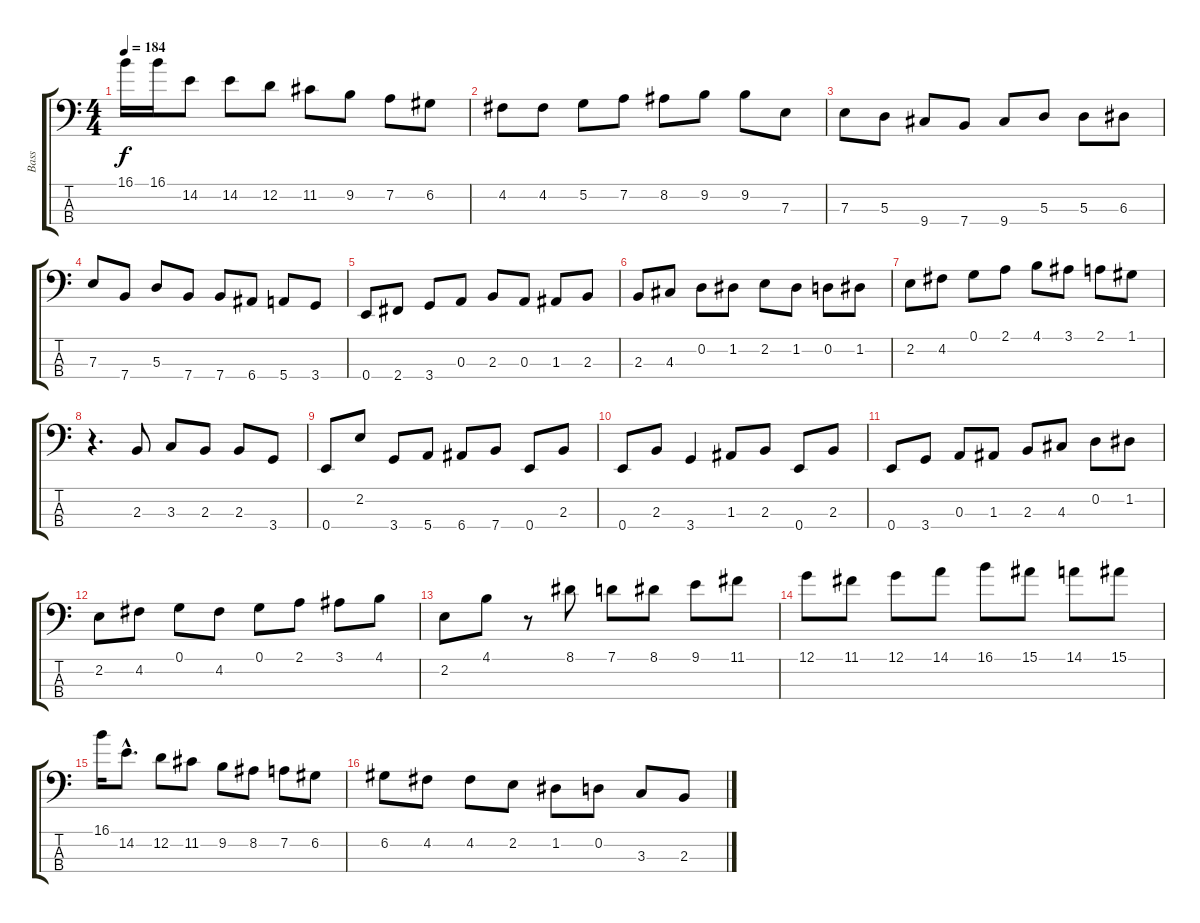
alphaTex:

\track ("Bass" "Bass") {instrument electricbassfinger}
\staff {score tabs}
\tuning (G2 D2 A1 E1) {hide}
\ts (4 4)
\tempo 184
\clef f4
\ks c
16.1.16{dy f} 16.1.16 14.2.8 14.2.8 12.2.8 11.2.8 9.2.8 7.2.8 6.2.8 |
4.2.8 4.2.8 5.2.8 7.2.8 8.2.8 9.2.8 9.2.8 7.3.8 |
7.3.8 5.3.8 9.4.8 7.4.8 9.4.8 5.3.8 5.3.8 6.3.8 |
7.3.8 7.4.8 5.3.8 7.4.8 7.4.8 6.4.8 5.4.8 3.4.8 |
0.4.8 2.4.8 3.4.8 0.3.8 2.3.8 0.3.8 1.3.8 2.3.8 |
2.3.8 4.3.8 0.2.8 1.2.8 2.2.8 1.2.8 0.2.8 1.2.8 |
2.2.8 4.2.8 0.1.8 2.1.8 4.1.8 3.1.8 2.1.8 1.1.8 |
r.4{d} 2.3.8 3.3.8 2.3.8 2.3.8 3.4.8 |
0.4.8 2.2.8 3.4.8 5.4.8 6.4.8 7.4.8 0.4.8 2.3.8 |
0.4.8 2.3.8 3.4.4 1.3.8 2.3.8 0.4.8 2.3.8 |
0.4.8 3.4.8 0.3.8 1.3.8 2.3.8 4.3.8 0.2.8 1.2.8 |
2.2.8 4.2.8 0.1.8 4.2.8 0.1.8 2.1.8 3.1.8 4.1.8 |
2.2.8 4.1.8 r.8 8.1.8 7.1.8 8.1.8 9.1.8 11.1.8 |
12.1.8 11.1.8 12.1.8 14.1.8 16.1.8 15.1.8 14.1.8 15.1.8 |
16.1.16 14.2{hac}.8{d} 12.2.8 11.2.8 9.2.8 8.2.8 7.2.8 6.2.8 |
6.2.8 4.2.8 4.2.8 2.2.8 1.2.8 0.2.8 3.3.8 2.3.8
